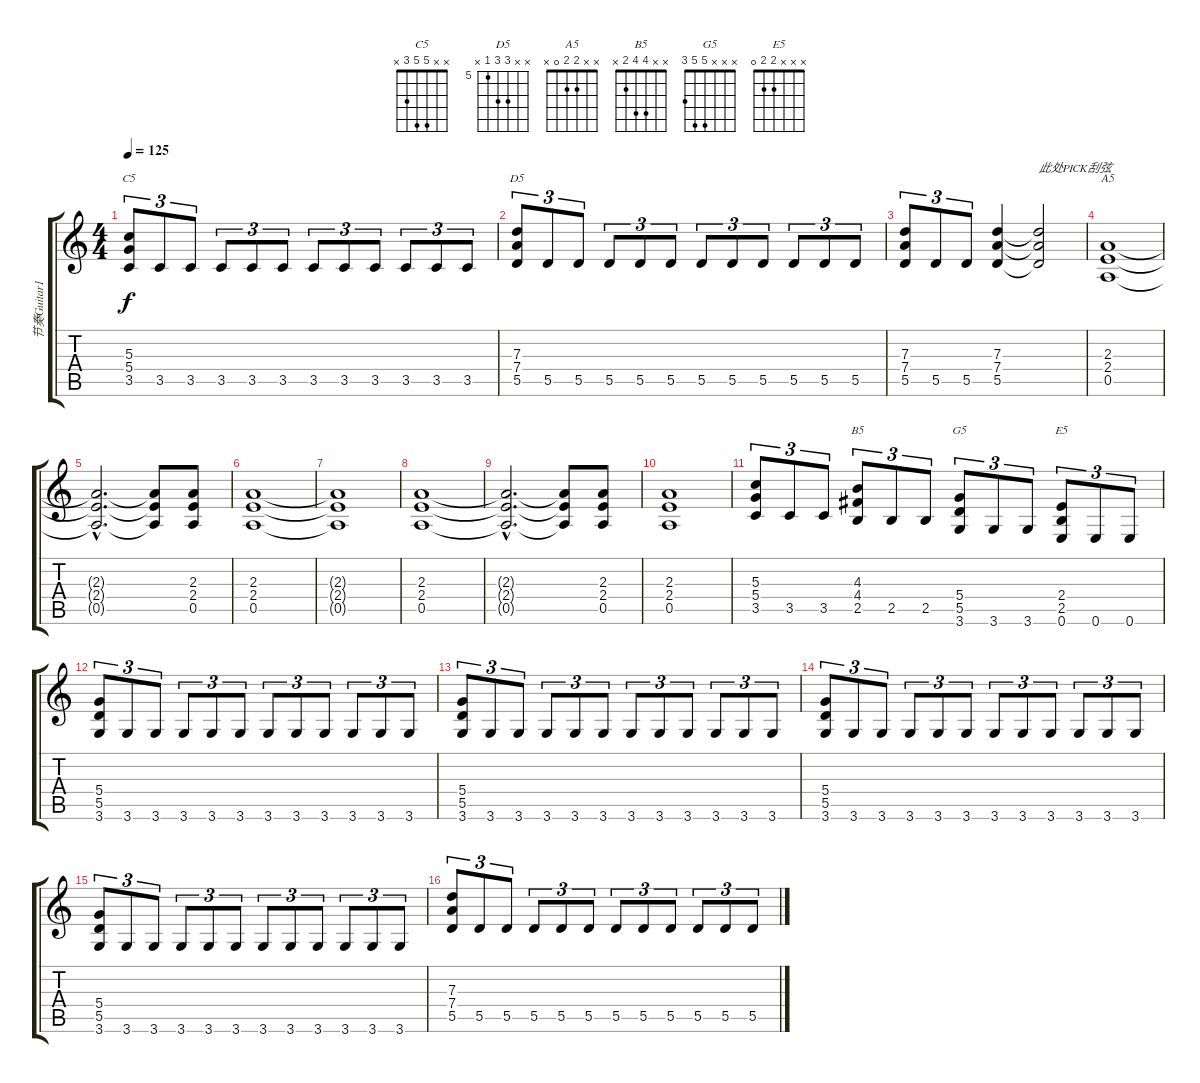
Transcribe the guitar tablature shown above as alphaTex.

\track ("节奏Guitar1" "节奏Guitar1") {instrument distortionguitar}
\staff {score tabs}
\tuning (E4 B3 G3 D3 A2 E2) {hide}
\chord ("C5" x x 5 5 3 x)
\chord ("D5" x x 7 7 5 x) {firstfret 5}
\chord ("A5" x x 2 2 0 x)
\chord ("B5" x x 4 4 2 x)
\chord ("G5" x x x 5 5 3)
\chord ("E5" x x x 2 2 0)
\ts (4 4)
\tempo 125
\clef g2
\ks c
(5.3 5.4 3.5).8{tu (3 2) ch "C5" dy f} 3.5.8{tu (3 2)} 3.5.8{tu (3 2)} 3.5.8{tu (3 2)} 3.5.8{tu (3 2)} 3.5.8{tu (3 2)} 3.5.8{tu (3 2)} 3.5.8{tu (3 2)} 3.5.8{tu (3 2)} 3.5.8{tu (3 2)} 3.5.8{tu (3 2)} 3.5.8{tu (3 2)} |
(7.3 7.4 5.5).8{tu (3 2) ch "D5"} 5.5.8{tu (3 2)} 5.5.8{tu (3 2)} 5.5.8{tu (3 2)} 5.5.8{tu (3 2)} 5.5.8{tu (3 2)} 5.5.8{tu (3 2)} 5.5.8{tu (3 2)} 5.5.8{tu (3 2)} 5.5.8{tu (3 2)} 5.5.8{tu (3 2)} 5.5.8{tu (3 2)} |
(7.3 7.4 5.5).8{tu (3 2)} 5.5.8{tu (3 2)} 5.5.8{tu (3 2)} (7.3 7.4 5.5).4 (7.3{t} 7.4{t} 5.5{t}).2{txt "此处PICK刮弦"} |
(2.3 2.4 0.5).1{ch "A5"} |
(2.3{hac t} 2.4{hac t} 0.5{hac t}).2{d} (2.3{t} 2.4{t} 0.5{t}).8 (2.3 2.4 0.5).8 |
(2.3 2.4 0.5).1 |
(2.3{t} 2.4{t} 0.5{t}).1 |
(2.3 2.4 0.5).1 |
(2.3{hac t} 2.4{hac t} 0.5{hac t}).2{d} (2.3{t} 2.4{t} 0.5{t}).8 (2.3 2.4 0.5).8 |
(2.3 2.4 0.5).1 |
(5.3 5.4 3.5).8{tu (3 2)} 3.5.8{tu (3 2)} 3.5.8{tu (3 2)} (4.3 4.4 2.5).8{tu (3 2) ch "B5"} 2.5.8{tu (3 2)} 2.5.8{tu (3 2)} (5.4 5.5 3.6).8{tu (3 2) ch "G5"} 3.6.8{tu (3 2)} 3.6.8{tu (3 2)} (2.4 2.5 0.6).8{tu (3 2) ch "E5"} 0.6.8{tu (3 2)} 0.6.8{tu (3 2)} |
(5.4 5.5 3.6).8{tu (3 2)} 3.6.8{tu (3 2)} 3.6.8{tu (3 2)} 3.6.8{tu (3 2)} 3.6.8{tu (3 2)} 3.6.8{tu (3 2)} 3.6.8{tu (3 2)} 3.6.8{tu (3 2)} 3.6.8{tu (3 2)} 3.6.8{tu (3 2)} 3.6.8{tu (3 2)} 3.6.8{tu (3 2)} |
(5.4 5.5 3.6).8{tu (3 2)} 3.6.8{tu (3 2)} 3.6.8{tu (3 2)} 3.6.8{tu (3 2)} 3.6.8{tu (3 2)} 3.6.8{tu (3 2)} 3.6.8{tu (3 2)} 3.6.8{tu (3 2)} 3.6.8{tu (3 2)} 3.6.8{tu (3 2)} 3.6.8{tu (3 2)} 3.6.8{tu (3 2)} |
(5.4 5.5 3.6).8{tu (3 2)} 3.6.8{tu (3 2)} 3.6.8{tu (3 2)} 3.6.8{tu (3 2)} 3.6.8{tu (3 2)} 3.6.8{tu (3 2)} 3.6.8{tu (3 2)} 3.6.8{tu (3 2)} 3.6.8{tu (3 2)} 3.6.8{tu (3 2)} 3.6.8{tu (3 2)} 3.6.8{tu (3 2)} |
(5.4 5.5 3.6).8{tu (3 2)} 3.6.8{tu (3 2)} 3.6.8{tu (3 2)} 3.6.8{tu (3 2)} 3.6.8{tu (3 2)} 3.6.8{tu (3 2)} 3.6.8{tu (3 2)} 3.6.8{tu (3 2)} 3.6.8{tu (3 2)} 3.6.8{tu (3 2)} 3.6.8{tu (3 2)} 3.6.8{tu (3 2)} |
(7.3 7.4 5.5).8{tu (3 2)} 5.5.8{tu (3 2)} 5.5.8{tu (3 2)} 5.5.8{tu (3 2)} 5.5.8{tu (3 2)} 5.5.8{tu (3 2)} 5.5.8{tu (3 2)} 5.5.8{tu (3 2)} 5.5.8{tu (3 2)} 5.5.8{tu (3 2)} 5.5.8{tu (3 2)} 5.5.8{tu (3 2)}
